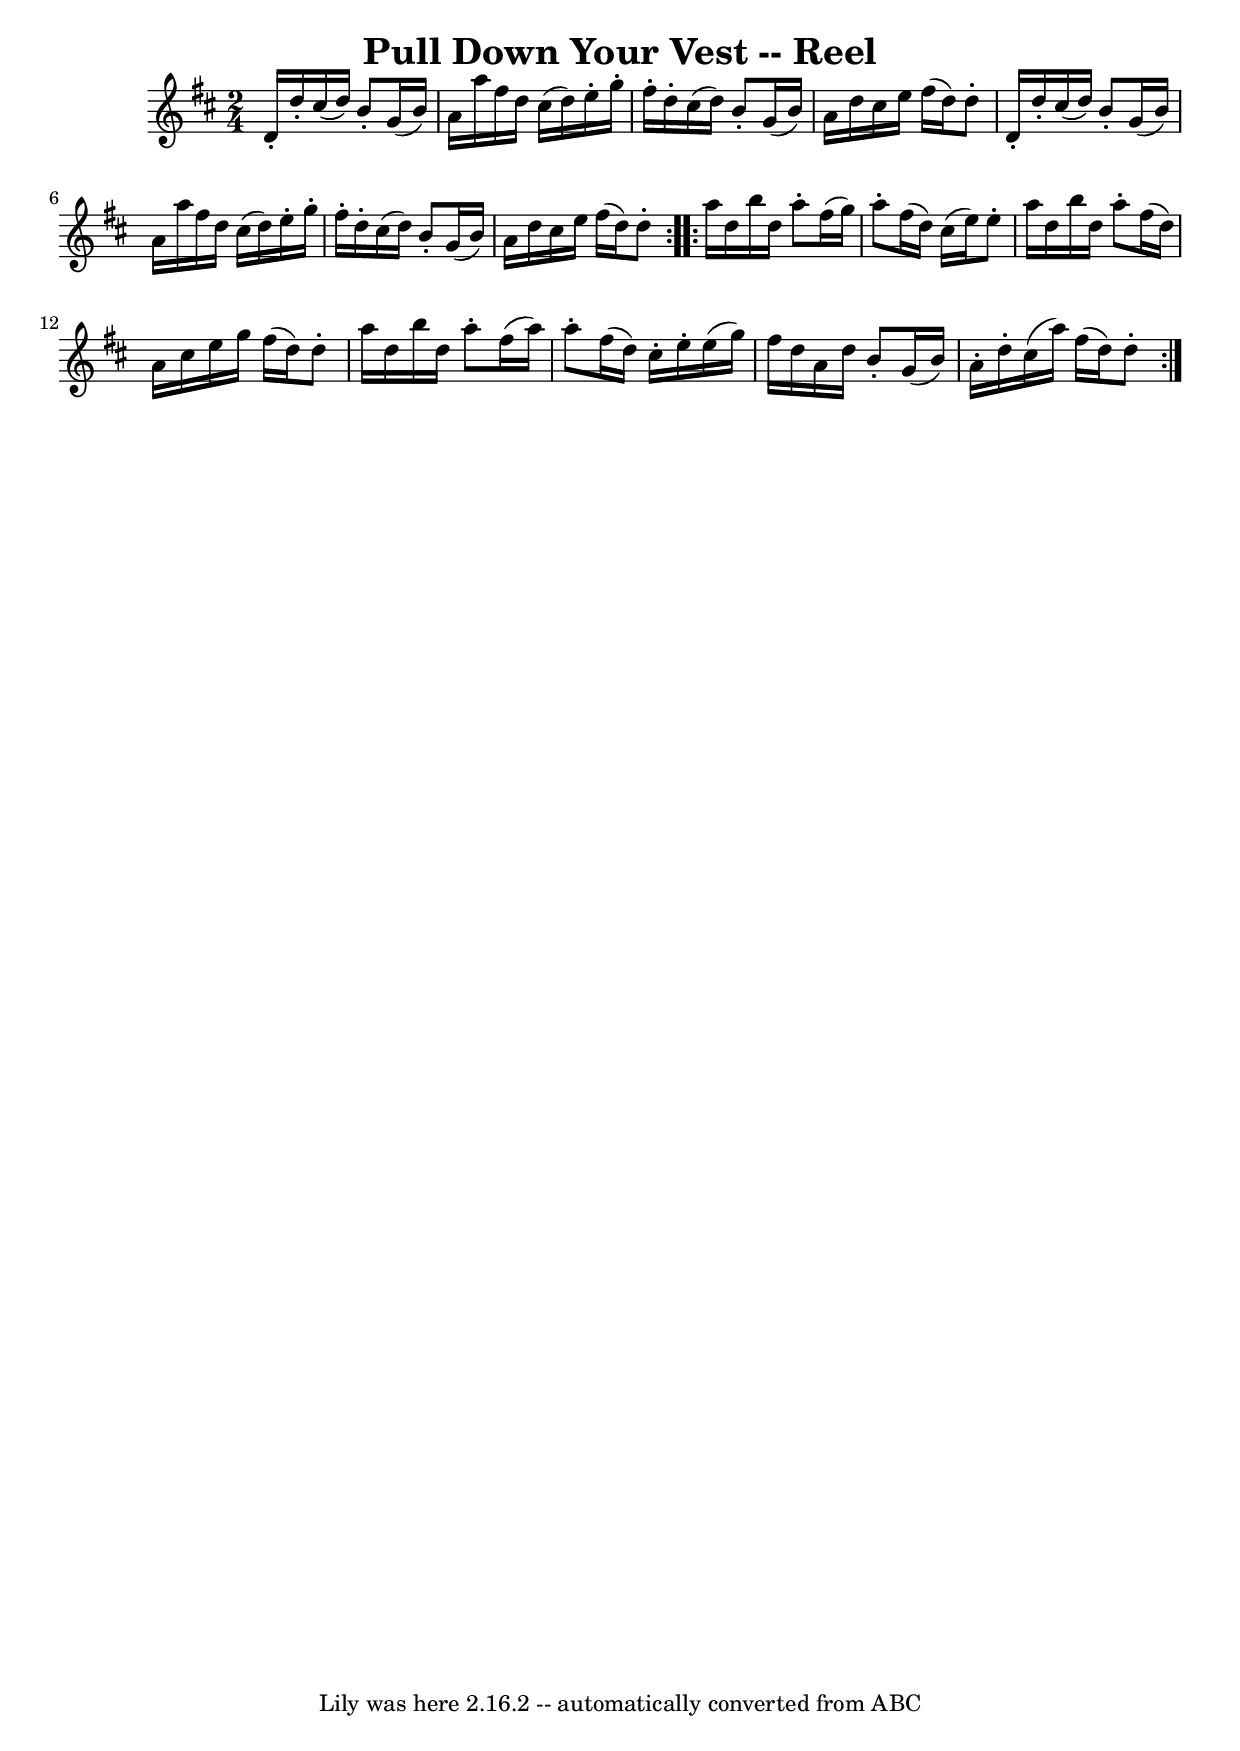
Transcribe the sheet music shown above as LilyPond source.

\version "2.7.40"
\include "Mammoth.ily"
\header {
	%% book = "Ryan's Mammoth Collection"
	crossRefNumber = "1"
	footnotes = "\\\\183"
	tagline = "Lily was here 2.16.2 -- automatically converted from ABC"
	title = "Pull Down Your Vest -- Reel"
}
voicedefault =  {
\set Score.defaultBarType = "empty"

\repeat volta 2 {
\time 2/4 \key d \major d'16 -. d''16 -. cis''16 (d''16) b'8 -. 
 g'16 (b'16)   |
 a'16 a''16 fis''16 d''16 cis''16 (
 d''16) e''16 -. g''16 -.   |
 fis''16 -. d''16 -. cis''16 
(d''16) b'8 -. g'16 (b'16)   |
 a'16 d''16    
cis''16 e''16 fis''16 (d''16) d''8 -.   |
 d'16 -.   
d''16 -. cis''16 (d''16) b'8 -. g'16 (b'16)   |
 a'16 
 a''16 fis''16 d''16 cis''16 (d''16) e''16 -. g''16 -.   
|
 fis''16 -. d''16 -. cis''16 (d''16) b'8 -. g'16 (
b'16)   |
 a'16 d''16 cis''16 e''16 fis''16 (d''16  
-) d''8 -.   } \repeat volta 2 { a''16 d''16 b''16 d''16 a''8 
-. fis''16 (g''16)   |
 a''8 -. fis''16 (d''16)   
cis''16 (e''16) e''8 -.   |
 a''16 d''16 b''16 d''16   
 a''8 -. fis''16 (d''16)   |
 a'16 cis''16 e''16 g''16 
 fis''16 (d''16) d''8 -.   |
 a''16 d''16 b''16    
d''16 a''8 -. fis''16 (a''16)   |
 a''8 -. fis''16 (
d''16) cis''16 -. e''16 -. e''16 (g''16)   |
 fis''16    
d''16 a'16 d''16 b'8 -. g'16 (b'16)   |
 a'16 -.   
d''16 -. cis''16 (a''16) fis''16 (d''16) d''8 -.   }   
}

\score{
    <<

	\context Staff="default"
	{
	    \voicedefault 
	}

    >>
	\layout {
	}
	\midi {}
}
